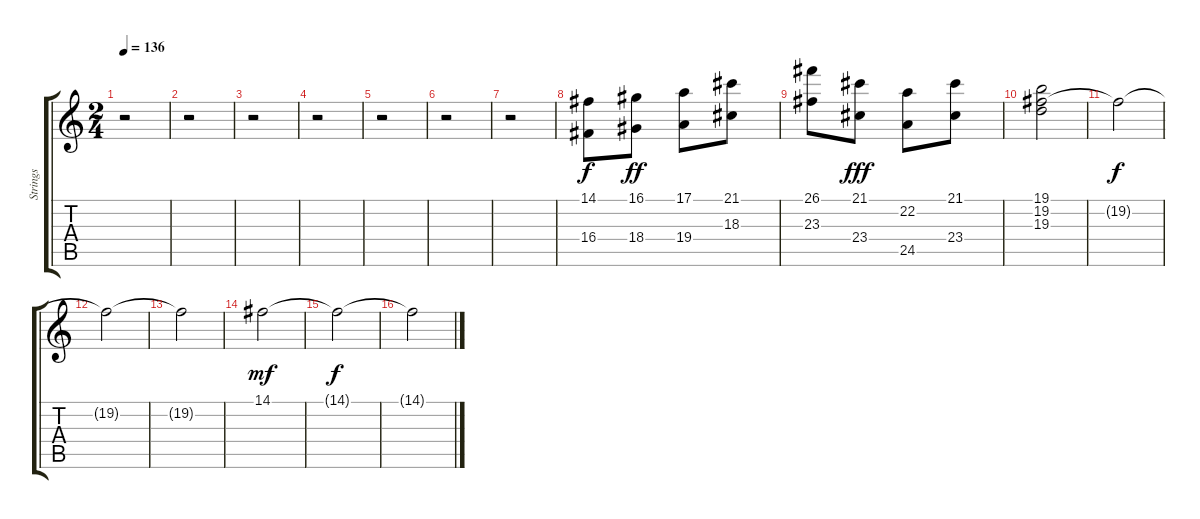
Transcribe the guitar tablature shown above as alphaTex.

\track ("Strings" "Strings") {instrument stringensemble1}
\staff {score tabs}
\tuning (E4 B3 G3 D3 A2 E2) {hide}
\ts (2 4)
\tempo 136
\clef g2
\ks c
r.2{dy f} |
r.2 |
r.2 |
r.2 |
r.2 |
r.2 |
r.2 |
(14.1 16.4).8{volume 13} (16.1 18.4).8{dy ff} (17.1 19.4).8 (21.1 18.3).8 |
(26.1 23.3).8 (21.1 23.4).8{dy fff} (22.2 24.5).8 (21.1 23.4).8 |
(19.1 19.2 19.3).2 |
19.2{t}.2{dy f} |
19.2{t}.2 |
19.2{t}.2 |
14.1.2{dy mf} |
14.1{t}.2{dy f} |
14.1{t}.2
